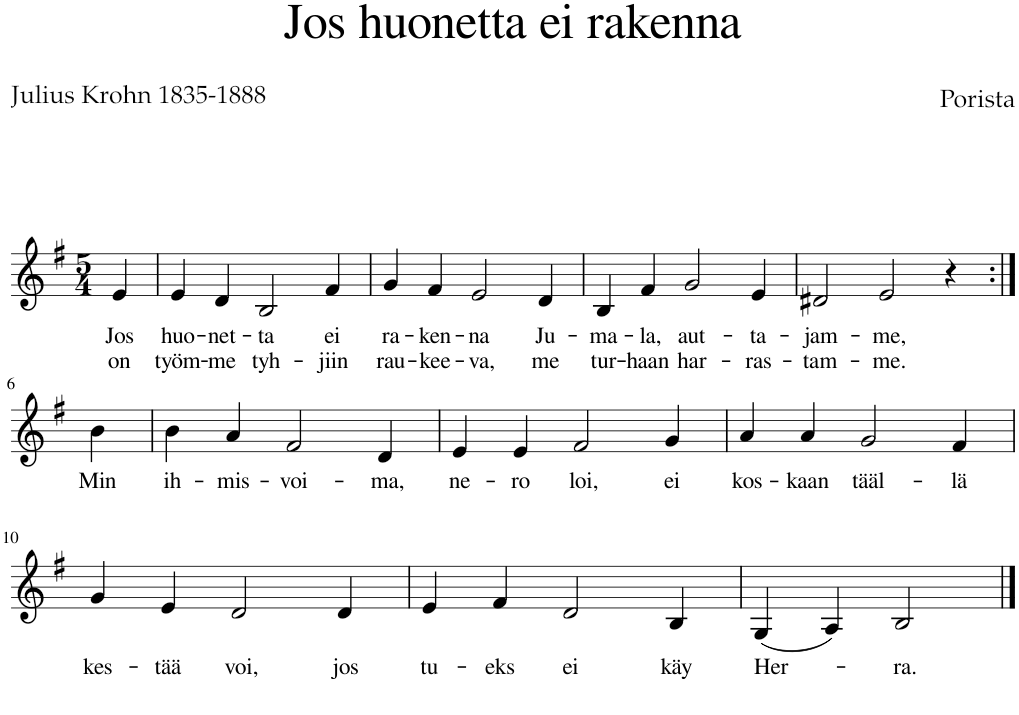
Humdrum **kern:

**kern	**text	**text
*part1	*part1	*part1
*staff1	*staff1	*staff1
*I"Staff	*	*
*clefG2	*	*
*k[f#]	*	*
*M5/4	*	*
=1	=1	=1
!	!LO:LY:b	!LO:LY:b
4e/	Jos	on
=2	=2	=2
!	!LO:LY:b	!LO:LY:b
4e/	huo-	työm-
!	!LO:LY:b	!LO:LY:b
4d/	-net-	-me
!	!LO:LY:b	!LO:LY:b
2B/	-ta	tyh-
!	!LO:LY:b	!LO:LY:b
4f#/	ei	-jiin
=3	=3	=3
!	!LO:LY:b	!LO:LY:b
4g/	ra-	rau-
!	!LO:LY:b	!LO:LY:b
4f#/	-ken-	-kee-
!	!LO:LY:b	!LO:LY:b
2e/	-na	-va,
!	!LO:LY:b	!LO:LY:b
4d/	Ju-	me
=4	=4	=4
!	!LO:LY:b	!LO:LY:b
4B/	-ma-	tur-
!	!LO:LY:b	!LO:LY:b
4f#/	-la,	-haan
!	!LO:LY:b	!LO:LY:b
2g/	aut-	har-
!	!LO:LY:b	!LO:LY:b
4e/	-ta-	-ras-
=5	=5	=5
!	!LO:LY:b	!LO:LY:b
2d#X/	-jam-	-tam-
!	!LO:LY:b	!LO:LY:b
2e/	-me,	-me.
4r	.	.
!!LO:LB:g=z
=6:|!	=6:|!	=6:|!
!	!LO:LY:b	!
4b\	Min	.
=7	=7	=7
!	!LO:LY:b	!
4b\	ih-	.
!	!LO:LY:b	!
4a/	-mis-	.
!	!LO:LY:b	!
2f#/	-voi-	.
!	!LO:LY:b	!
4d/	-ma,	.
=8	=8	=8
!	!LO:LY:b	!
4e/	ne-	.
!	!LO:LY:b	!
4e/	-ro	.
!	!LO:LY:b	!
2f#/	loi,	.
!	!LO:LY:b	!
4g/	ei	.
=9	=9	=9
!	!LO:LY:b	!
4a/	kos-	.
!	!LO:LY:b	!
4a/	-kaan	.
!	!LO:LY:b	!
2g/	tääl-	.
!	!LO:LY:b	!
4f#/	-lä	.
!!LO:LB:g=z
=10	=10	=10
!	!LO:LY:b	!
4g/	kes-	.
!	!LO:LY:b	!
4e/	-tää	.
!	!LO:LY:b	!
2d/	voi,	.
!	!LO:LY:b	!
4d/	jos	.
=11	=11	=11
!	!LO:LY:b	!
4e/	tu-	.
!	!LO:LY:b	!
4f#/	-eks	.
!	!LO:LY:b	!
2d/	ei	.
!	!LO:LY:b	!
4B/	käy	.
=12	=12	=12
!	!LO:LY:b	!
(4G/	Her-	.
4A/)	.	.
!	!LO:LY:b	!
2B/	-ra.	.
==	==	==
*-	*-	*-
